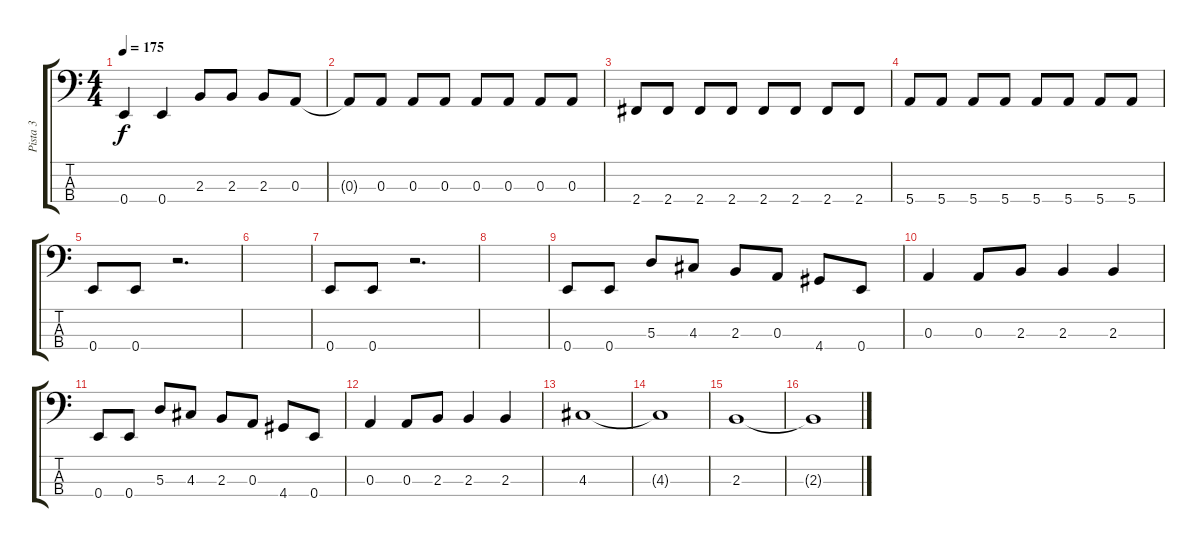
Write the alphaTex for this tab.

\track ("Pista 3" "Pista 3") {instrument electricbasspick}
\staff {score tabs}
\tuning (G2 D2 A1 E1) {hide}
\ts (4 4)
\tempo 175
\clef f4
\ks c
0.4.4{dy f} 0.4.4 2.3.8 2.3.8 2.3.8 0.3.8 |
0.3{t}.8 0.3.8 0.3.8 0.3.8 0.3.8 0.3.8 0.3.8 0.3.8 |
2.4.8 2.4.8 2.4.8 2.4.8 2.4.8 2.4.8 2.4.8 2.4.8 |
5.4.8 5.4.8 5.4.8 5.4.8 5.4.8 5.4.8 5.4.8 5.4.8 |
0.4.8 0.4.8 r.2{d} |
|
0.4.8 0.4.8 r.2{d} |
|
0.4.8 0.4.8 5.3.8 4.3.8 2.3.8 0.3.8 4.4.8 0.4.8 |
0.3.4 0.3.8 2.3.8 2.3.4 2.3.4 |
0.4.8 0.4.8 5.3.8 4.3.8 2.3.8 0.3.8 4.4.8 0.4.8 |
0.3.4 0.3.8 2.3.8 2.3.4 2.3.4 |
4.3.1 |
4.3{t}.1 |
2.3.1 |
2.3{t}.1
